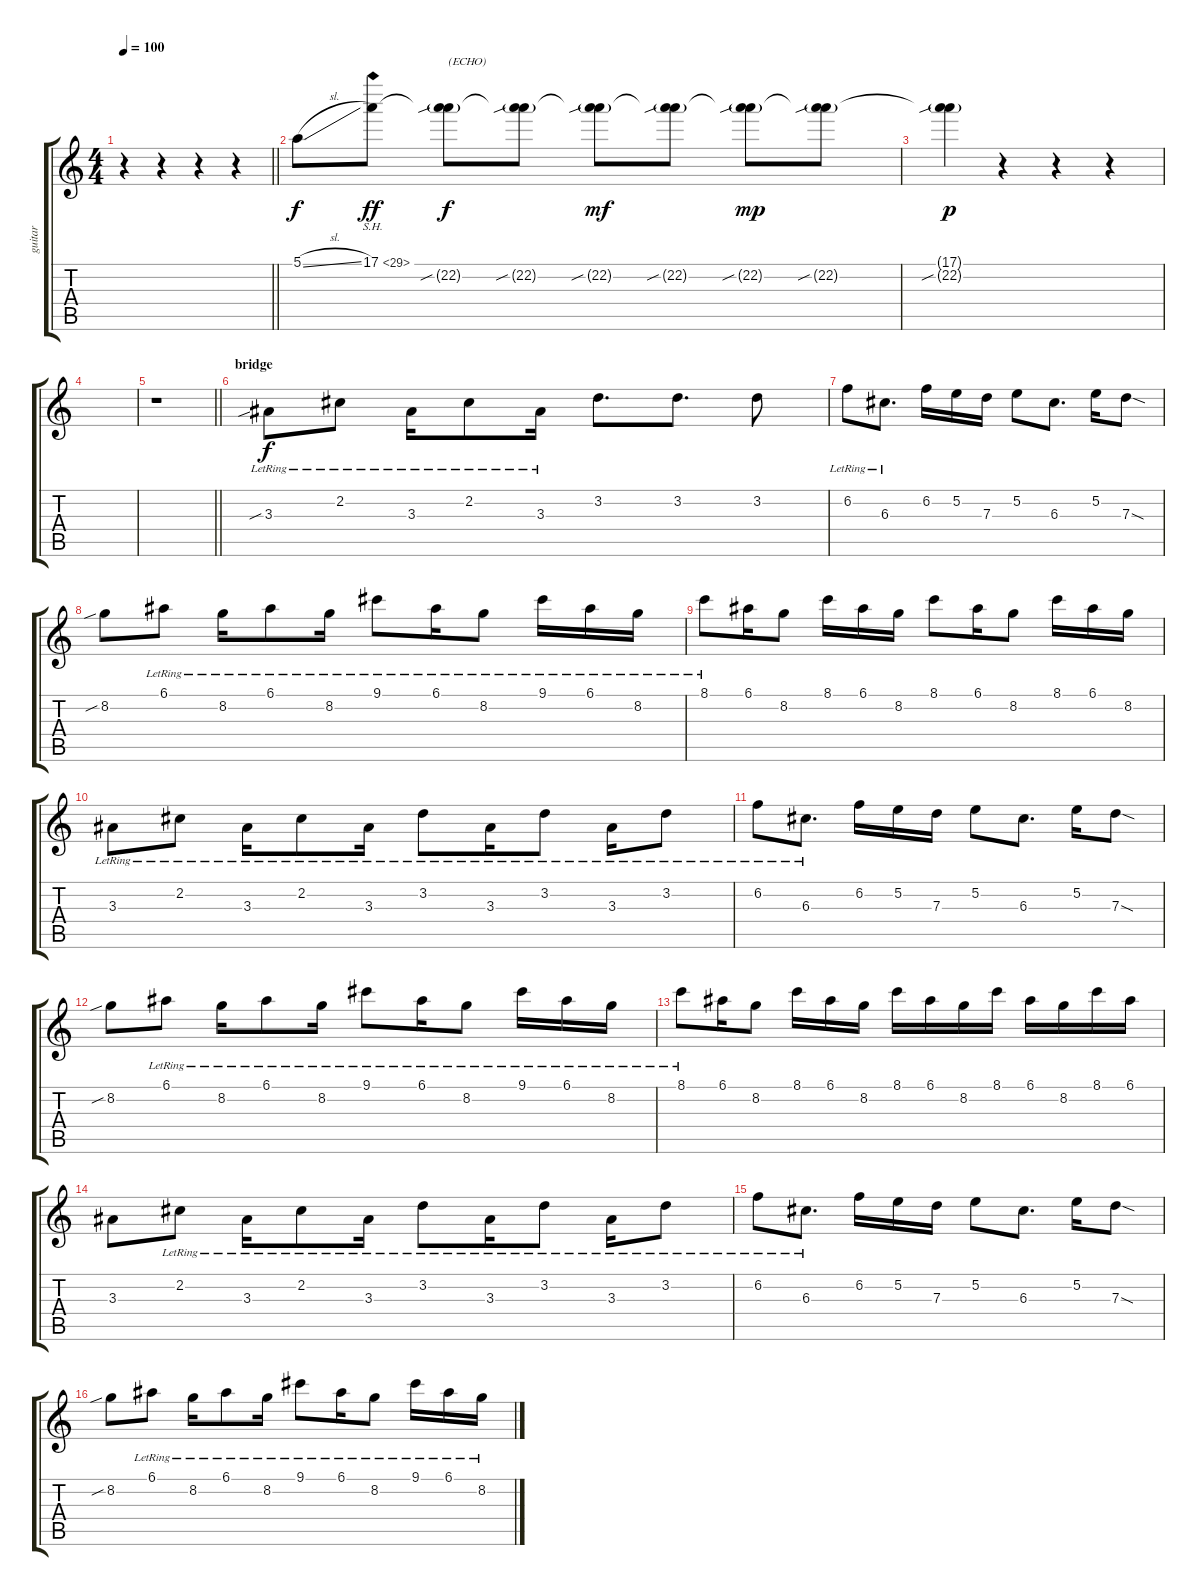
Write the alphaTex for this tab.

\track ("guitar" "guitar") {instrument overdrivenguitar}
\staff {score tabs}
\tuning (E4 B3 G3 D3 A2 E2) {hide}
\ts (4 4)
\tempo 100
\clef g2
\barLineRight lightlight
\ks c
r.4{dy f volume 11} r.4 r.4 r.4 |
5.1{sl}.8{volume 3} 17.1{sh 12}.8{dy ff} (17.1{t} 22.2{sib g}).8{txt "(ECHO)" dy f} (17.1{t} 22.2{sib g}).8 (17.1{t} 22.2{sib g}).8{dy mf} (17.1{t} 22.2{sib g}).8 (17.1{t} 22.2{sib g}).8{dy mp} (17.1{t} 22.2{sib g}).8 |
(17.1{t} 22.2{sib g}).4{dy p} r.4 r.4 r.4 |
|
\barLineRight lightlight
r.1{volume 11} |
\section ("" "bridge")
3.3{sib lr}.8{dy f} 2.2{lr}.8 3.3{lr}.16 2.2{lr}.8 3.3{lr}.16 3.2.8{d} 3.2.8{d} 3.2.8 |
6.2{lr}.8 6.3{lr}.8{d} 6.2.16 5.2.16 7.3.16 5.2.8 6.3.8{d} 5.2.16 7.3{sod}.8 |
8.2{sib}.8 6.1{lr}.8 8.2{lr}.16 6.1{lr}.8 8.2{lr}.16 9.1{lr}.8 6.1{lr}.16 8.2{lr}.8 9.1{lr}.16 6.1{lr}.16 8.2{lr}.16 |
8.1{lr}.8 6.1.16 8.2.8 8.1.16 6.1.16 8.2.16 8.1.8 6.1.16 8.2.8 8.1.16 6.1.16 8.2.16 |
3.3{lr}.8 2.2{lr}.8 3.3{lr}.16 2.2{lr}.8 3.3{lr}.16 3.2{lr}.8 3.3{lr}.16 3.2{lr}.8 3.3{lr}.16 3.2{lr}.8 |
6.2{lr}.8 6.3{lr}.8{d} 6.2.16 5.2.16 7.3.16 5.2.8 6.3.8{d} 5.2.16 7.3{sod}.8 |
8.2{sib}.8 6.1{lr}.8 8.2{lr}.16 6.1{lr}.8 8.2{lr}.16 9.1{lr}.8 6.1{lr}.16 8.2{lr}.8 9.1{lr}.16 6.1{lr}.16 8.2{lr}.16 |
8.1{lr}.8 6.1.16 8.2.8 8.1.16 6.1.16 8.2.16 8.1.16 6.1.16 8.2.16 8.1.16 6.1.16 8.2.16 8.1.16 6.1.16 |
3.3.8 2.2{lr}.8 3.3{lr}.16 2.2{lr}.8 3.3{lr}.16 3.2{lr}.8 3.3{lr}.16 3.2{lr}.8 3.3{lr}.16 3.2{lr}.8 |
6.2{lr}.8 6.3{lr}.8{d} 6.2.16 5.2.16 7.3.16 5.2.8 6.3.8{d} 5.2.16 7.3{sod}.8 |
8.2{sib}.8 6.1{lr}.8 8.2{lr}.16 6.1{lr}.8 8.2{lr}.16 9.1{lr}.8 6.1{lr}.16 8.2{lr}.8 9.1{lr}.16 6.1{lr}.16 8.2{lr}.16
